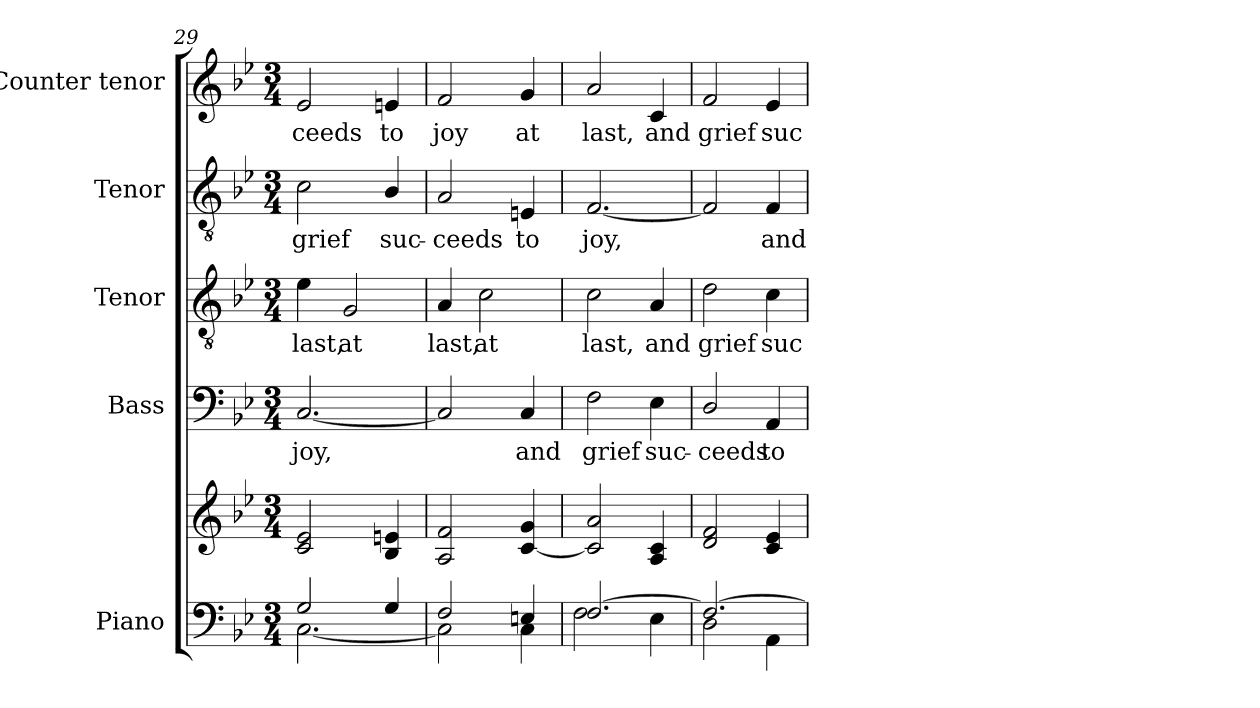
**kern	**kern	**kern	**text	**kern	**text	**kern	**text	**kern	**text
*part5	*part5	*part4	*part4	*part3	*part3	*part2	*part2	*part1	*part1
*staff6	*staff5	*staff4	*staff4	*staff3	*staff3	*staff2	*staff2	*staff1	*staff1
*I"Piano	*	*I"Bass	*	*I"Tenor	*	*I"Tenor	*	*I"Counter tenor	*
*I'Pno.	*	*I'B.	*	*I'T.	*	*I'T.	*	*	*
*clefF4	*clefG2	*clefF4	*	*clefGv2	*	*clefGv2	*	*clefG2	*
*	*	*	*	*ITrd7c12	*	*ITrd7c12	*	*	*
*k[b-e-]	*k[b-e-]	*k[b-e-]	*	*k[b-e-]	*	*k[b-e-]	*	*k[b-e-]	*
*B-:	*B-:	*B-:	*	*B-:	*	*B-:	*	*B-:	*
*M3/4	*M3/4	*M3/4	*	*M3/4	*	*M3/4	*	*M3/4	*
=29	=29	=29	=29	=29	=29	=29	=29	=29	=29
*^	*	*	*	*	*	*	*	*	*
!	!	!	!	!LO:LY:b:color=#000000	!	!	!	!	!	!
!	!	!	!	!	!	!LO:LY:b:color=#000000	!	!	!	!
!	!	!	!	!	!	!	!	!LO:LY:b:color=#000000	!	!
!	!	!	!	!	!	!	!	!	!	!LO:LY:b:color=#000000
2Gi/	[2.Ci\	2ci/ 2e-i	[2.Ci/	joy,	4E-i\	last,	2Ci\	grief	2e-i/	-ceeds
!	!	!	!	!	!	!LO:LY:b:color=#000000	!	!	!	!
.	.	.	.	.	2GGi/	at	.	.	.	.
!	!	!	!	!	!	!	!	!LO:LY:b:color=#000000	!	!
!	!	!	!	!	!	!	!	!	!	!LO:LY:b:color=#000000
4Gi/	.	4B-i/ 4eni	.	.	.	.	4BB-i/	suc-	4eni/	to
=30	=30	=30	=30	=30	=30	=30	=30	=30	=30	=30
!	!	!	!	!	!	!LO:LY:b:color=#000000	!	!	!	!
!	!	!	!	!	!	!	!	!LO:LY:b:color=#000000	!	!
!	!	!	!	!	!	!	!	!	!	!LO:LY:b:color=#000000
2Fi/	2Ci\]	2Ai/ 2fi	2Ci/]	.	4AAi/	last,	2AAi/	-ceeds	2fi/	joy
!	!	!	!	!	!	!LO:LY:b:color=#000000	!	!	!	!
.	.	.	.	.	2Ci\	at	.	.	.	.
!	!	!	!	!LO:LY:b:color=#000000	!	!	!	!	!	!
!	!	!	!	!	!	!	!	!LO:LY:b:color=#000000	!	!
!	!	!	!	!	!	!	!	!	!	!LO:LY:b:color=#000000
4Eni/	4Ci\	[4ci/ 4gi	4Ci/	and	.	.	4EEni/	to	4gi/	at
=31	=31	=31	=31	=31	=31	=31	=31	=31	=31	=31
!	!	!	!	!LO:LY:b:color=#000000	!	!	!	!	!	!
!	!	!	!	!	!	!LO:LY:b:color=#000000	!	!	!	!
!	!	!	!	!	!	!	!	!LO:LY:b:color=#000000	!	!
!	!	!	!	!	!	!	!	!	!	!LO:LY:b:color=#000000
[2.Fi/	2Fi\	2ci/] 2ai	2Fi\	grief	2Ci\	last,	[2.FFi/	joy,	2ai/	last,
!	!	!	!	!LO:LY:b:color=#000000	!	!	!	!	!	!
!	!	!	!	!	!	!LO:LY:b:color=#000000	!	!	!	!
!	!	!	!	!	!	!	!	!	!	!LO:LY:b:color=#000000
.	4E-i\	4Ai/ 4ci	4E-i\	suc-	4AAi/	and	.	.	4ci/	and
=32	=32	=32	=32	=32	=32	=32	=32	=32	=32	=32
!	!	!	!	!LO:LY:b:color=#000000	!	!	!	!	!	!
!	!	!	!	!	!	!LO:LY:b:color=#000000	!	!	!	!
!	!	!	!	!	!	!	!	!	!	!LO:LY:b:color=#000000
2.Fi/_	2Di\	2di/ 2fi	2Di/	-ceeds	2Di\	grief	2FFi/]	.	2fi/	grief
!	!	!	!	!LO:LY:b:color=#000000	!	!	!	!	!	!
!	!	!	!	!	!	!LO:LY:b:color=#000000	!	!	!	!
!	!	!	!	!	!	!	!	!LO:LY:b:color=#000000	!	!
!	!	!	!	!	!	!	!	!	!	!LO:LY:b:color=#000000
.	4AAi\	4ci/ 4e-i	4AAi/	to	4Ci\	suc-	4FFi/	and	4e-i/	suc-
*v	*v	*	*	*	*	*	*	*	*	*
=	=	=	=	=	=	=	=	=	=
*-	*-	*-	*-	*-	*-	*-	*-	*-	*-
